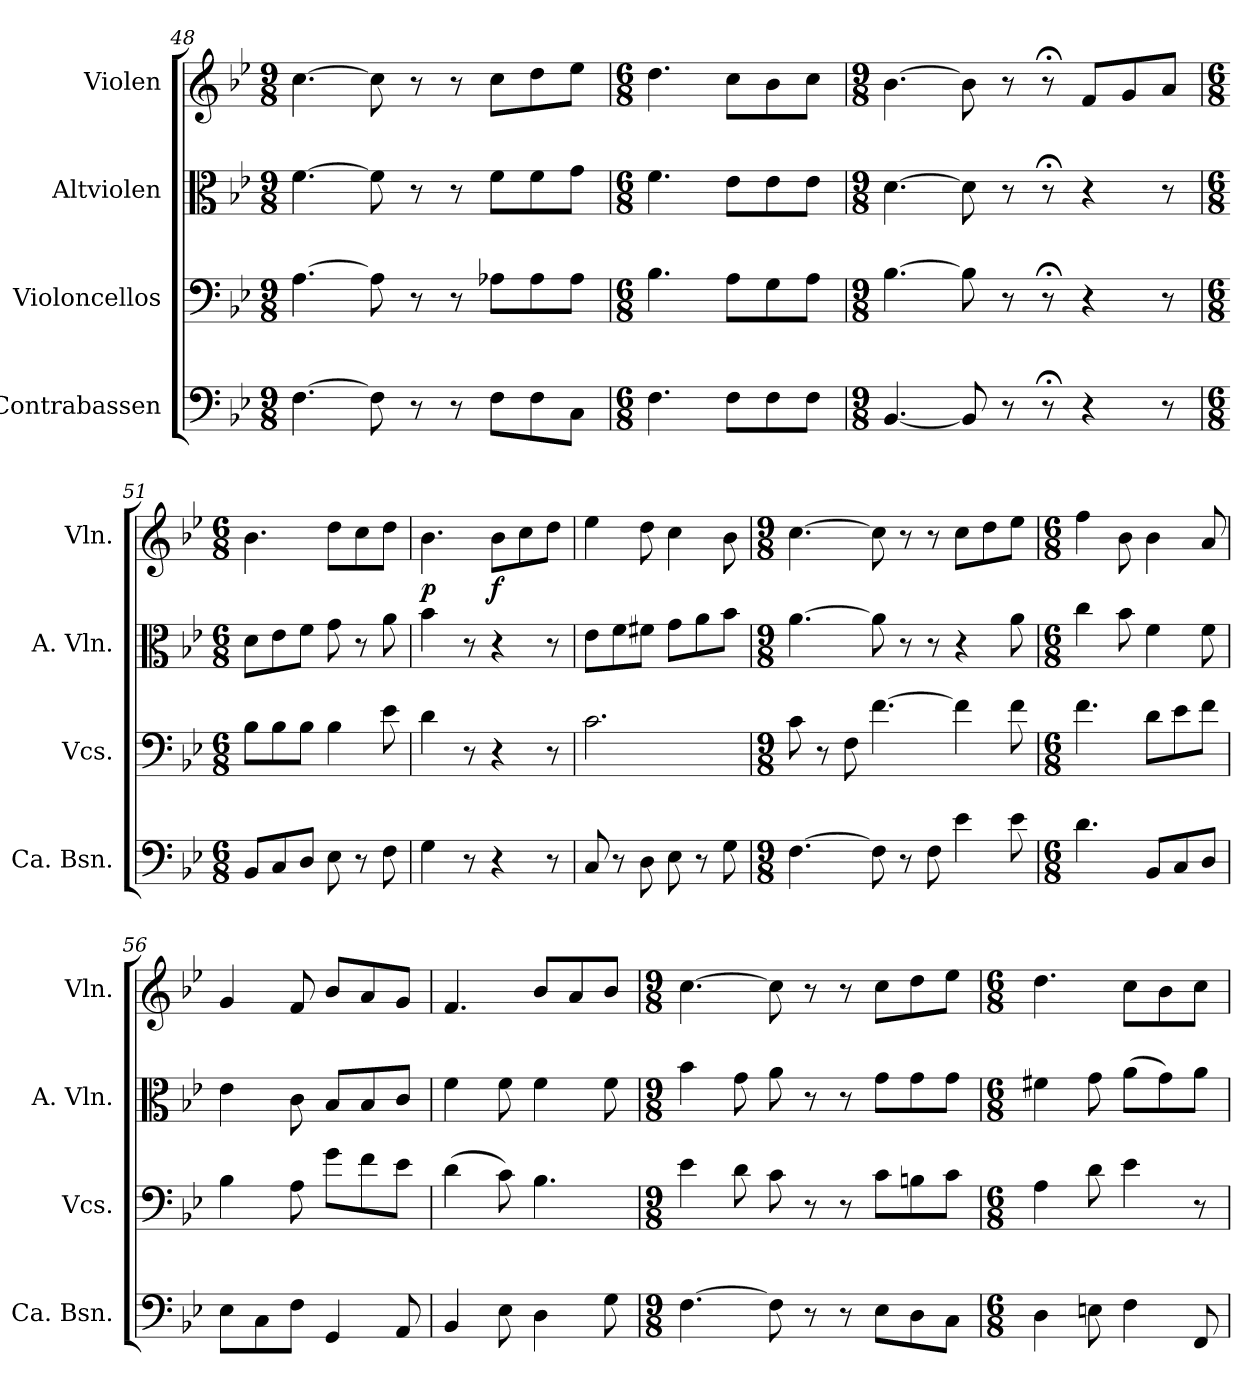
**kern	**kern	**kern	**kern	**dynam
*part4	*part3	*part2	*part1	*part1
*staff4	*staff3	*staff2	*staff1	*staff1
*I"Contrabassen	*I"Violoncellos	*I"Altviolen	*I"Violen	*
*I'Ca. Bsn.	*I'Vcs.	*I'A. Vln.	*I'Vln.	*
*clefF4	*clefF4	*clefC3	*clefG2	*
*k[b-e-]	*k[b-e-]	*k[b-e-]	*k[b-e-]	*
*M9/8	*M9/8	*M9/8	*M9/8	*
=48	=48	=48	=48	=48
[4.F\	[4.A\	[4.f\	[4.cc\	.
8F\]	8A\]	8f\]	8cc\]	.
8r	8r	8r	8r	.
8r	8r	8r	8r	.
8F\L	8A-X\L	8f\L	8cc\L	.
8F\	8A-\	8f\	8dd\	.
8C\J	8A-\J	8g\J	8ee-\J	.
=49	=49	=49	=49	=49
*M6/8	*M6/8	*M6/8	*M6/8	*
4.F\	4.B-\	4.f\	4.dd\	.
8F\L	8A\L	8e-\L	8cc\L	.
8F\	8G\	8e-\	8b-\	.
8F\J	8A\J	8e-\J	8cc\J	.
=50	=50	=50	=50	=50
*M9/8	*M9/8	*M9/8	*M9/8	*
[4.BB-/	[4.B-\	[4.d\	[4.b-\	.
8BB-/]	8B-\]	8d\]	8b-\]	.
8r	8r	8r	8r	.
*	*	*	*MM15	*
8r;<	8r;<	8r;<	8r;<	.
*	*	*	*MM120	*
4r	4r	4r	8f/L	.
.	.	.	8g/	.
8r	8r	8r	8a/J	.
=51	=51	=51	=51	=51
*M6/8	*M6/8	*M6/8	*M6/8	*
8BB-/L	8B-\L	8d\L	4.b-\	.
8C/	8B-\	8e-\	.	.
8D/J	8B-\J	8f\J	.	.
8E-\	4B-\	8g\	8dd\L	.
8r	.	8r	8cc\	.
8F\	8e-\	8a\	8dd\J	.
!!LO:LB:g=z
=52	=52	=52	=52	=52
!	!	!	!	!LO:DY:b
4G\	4d\	4b-\	4.b-\	p
8r	8r	8r	.	.
!	!	!	!	!LO:DY:b
4r	4r	4r	8b-\L	f
.	.	.	8cc\	.
8r	8r	8r	8dd\J	.
=53	=53	=53	=53	=53
8C/	2.c\	8e-\L	4ee-\	.
8r	.	8f\	.	.
8D\	.	8f#X\J	8dd\	.
8E-\	.	8g\L	4cc\	.
8r	.	8a\	.	.
8G\	.	8b-\J	8b-\	.
=54	=54	=54	=54	=54
*M9/8	*M9/8	*M9/8	*M9/8	*
[4.F\	8c\	[4.a\	[4.cc\	.
.	8r	.	.	.
.	8F\	.	.	.
8F\]	[4.f\	8a\]	8cc\]	.
8r	.	8r	8r	.
8F\	.	8r	8r	.
4e-\	4f\]	4r	8cc\L	.
.	.	.	8dd\	.
8e-\	8f\	8a\	8ee-\J	.
=55	=55	=55	=55	=55
*M6/8	*M6/8	*M6/8	*M6/8	*
4.d\	4.f\	4cc\	4ff\	.
.	.	8b-\	8b-\	.
8BB-/L	8d\L	4f\	4b-\	.
8C/	8e-\	.	.	.
8D/J	8f\J	8f\	8a/	.
=56	=56	=56	=56	=56
8E-\L	4B-\	4e-\	4g/	.
8C\	.	.	.	.
8F\J	8A\	8c\	8f/	.
4GG/	8g\L	8B-/L	8b-/L	.
.	8f\	8B-/	8a/	.
8AA/	8e-\J	8c/J	8g/J	.
!!LO:PB:g=z
=57	=57	=57	=57	=57
4BB-/	(4d\	4f\	4.f/	.
8E-\	8c\)	8f\	.	.
4D\	4.B-\	4f\	8b-/L	.
.	.	.	8a/	.
8G\	.	8f\	8b-/J	.
=58	=58	=58	=58	=58
*M9/8	*M9/8	*M9/8	*M9/8	*
[4.F\	4e-\	4b-\	[4.cc\	.
.	8d\	8g\	.	.
8F\]	8c\	8a\	8cc\]	.
8r	8r	8r	8r	.
8r	8r	8r	8r	.
8E-\L	8c\L	8g\L	8cc\L	.
8D\	8Bn\	8g\	8dd\	.
8C\J	8c\J	8g\J	8ee-\J	.
=59	=59	=59	=59	=59
*M6/8	*M6/8	*M6/8	*M6/8	*
4D\	4A\	4f#X\	4.dd\	.
8En\	8d\	8g\	.	.
4F\	4e-\	(8a\L	8cc\L	.
.	.	8g\)	8b-\	.
8FF/	8r	8a\J	8cc\J	.
=	=	=	=	=
*-	*-	*-	*-	*-
